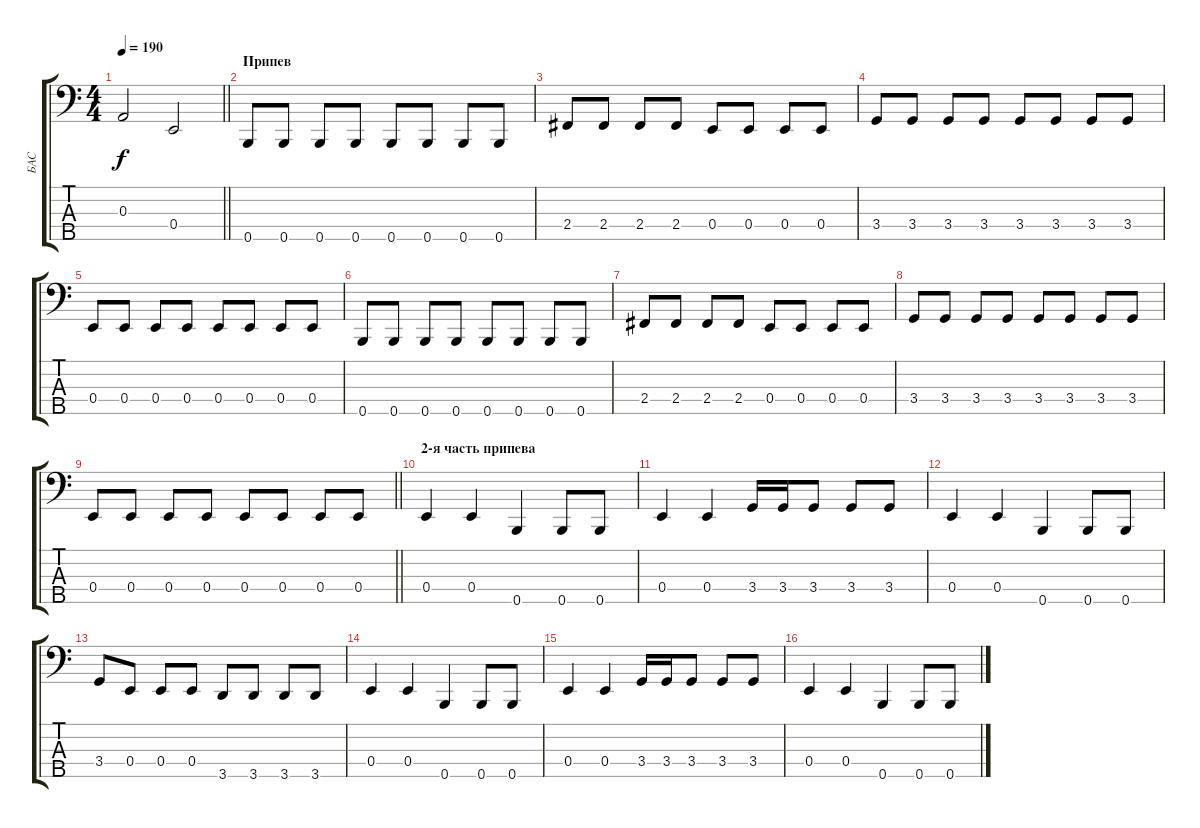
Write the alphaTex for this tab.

\track ("БАС" "БАС") {instrument electricbasspick}
\staff {score tabs}
\tuning (G2 D2 A1 E1 B0) {hide}
\ts (4 4)
\tempo 190
\clef f4
\barLineRight lightlight
\ks c
0.3.2{dy f} 0.4.2 |
\section ("" "Припев")
0.5.8 0.5.8 0.5.8 0.5.8 0.5.8 0.5.8 0.5.8 0.5.8 |
2.4.8 2.4.8 2.4.8 2.4.8 0.4.8 0.4.8 0.4.8 0.4.8 |
3.4.8 3.4.8 3.4.8 3.4.8 3.4.8 3.4.8 3.4.8 3.4.8 |
0.4.8 0.4.8 0.4.8 0.4.8 0.4.8 0.4.8 0.4.8 0.4.8 |
0.5.8 0.5.8 0.5.8 0.5.8 0.5.8 0.5.8 0.5.8 0.5.8 |
2.4.8 2.4.8 2.4.8 2.4.8 0.4.8 0.4.8 0.4.8 0.4.8 |
3.4.8 3.4.8 3.4.8 3.4.8 3.4.8 3.4.8 3.4.8 3.4.8 |
\barLineRight lightlight
0.4.8 0.4.8 0.4.8 0.4.8 0.4.8 0.4.8 0.4.8 0.4.8 |
\section ("" "2-я часть припева")
0.4.4 0.4.4 0.5.4 0.5.8 0.5.8 |
0.4.4 0.4.4 3.4.16 3.4.16 3.4.8 3.4.8 3.4.8 |
0.4.4 0.4.4 0.5.4 0.5.8 0.5.8 |
3.4.8 0.4.8 0.4.8 0.4.8 3.5.8 3.5.8 3.5.8 3.5.8 |
0.4.4 0.4.4 0.5.4 0.5.8 0.5.8 |
0.4.4 0.4.4 3.4.16 3.4.16 3.4.8 3.4.8 3.4.8 |
0.4.4 0.4.4 0.5.4 0.5.8 0.5.8
